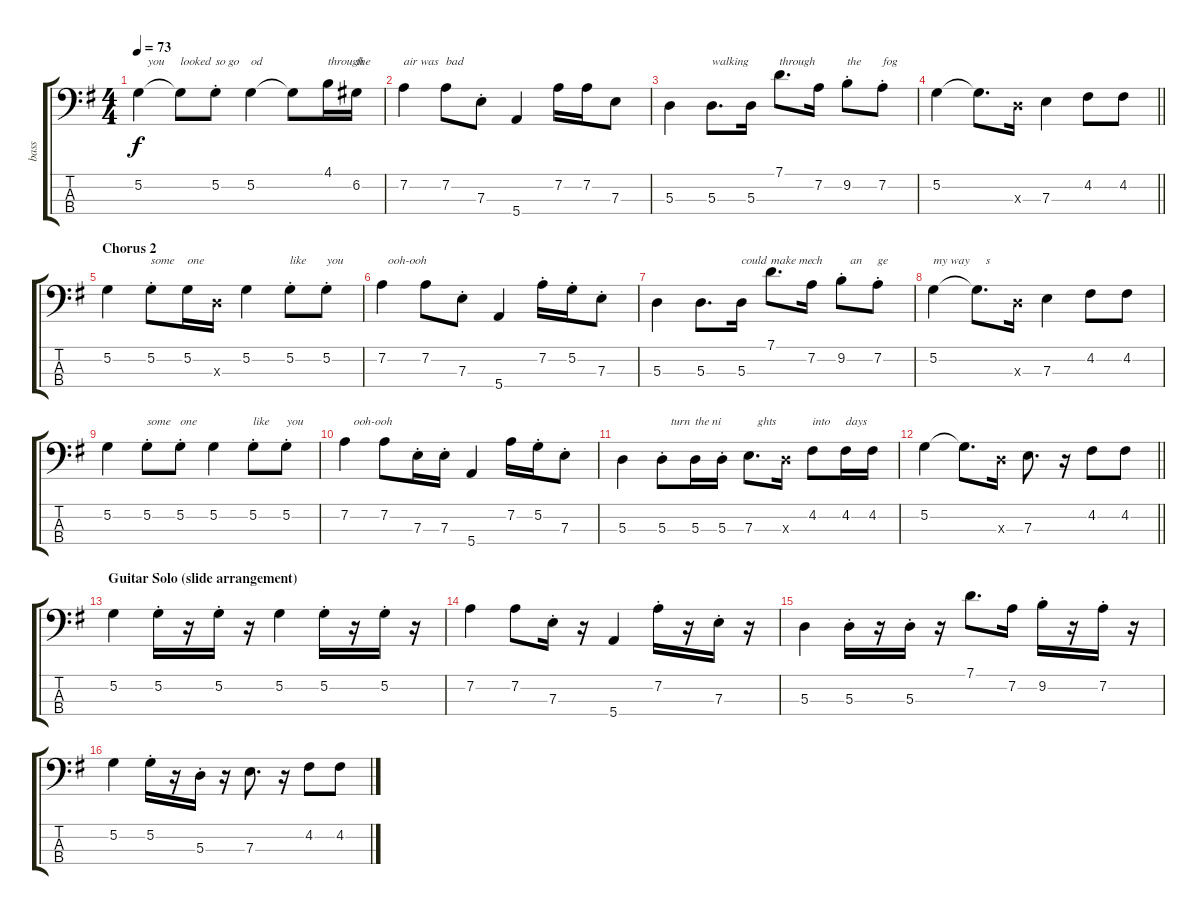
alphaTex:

\track ("bass" "bass") {instrument electricbassfinger}
\staff {score tabs}
\tuning (G2 D2 A1 E1) {hide}
\ts (4 4)
\tempo 73
\clef f4
\ks g
5.2.4{txt "   you" dy f} 5.2{t}.8{txt "looked"} 5.2{st}.8{txt "so go"} 5.2.4{txt "od"} 5.2{t}.8 4.1.16{txt "through"} 6.2.16{txt "the"} |
7.2.4{txt "air was"} 7.2.8{txt "bad"} 7.3{st}.8 5.4.4 7.2.16 7.2.16 7.3.8 |
5.3.4 5.3.8{d txt "walking"} 5.3.16 7.1.8{d txt "through"} 7.2.16 9.2{st}.8{txt "the"} 7.2{st}.8{txt "fog"} |
\barLineRight lightlight
5.2.4 5.2{t}.8{d} 5.3{x}.16 7.3.4 4.2.8 4.2.8 |
\section ("" "Chorus 2")
5.2.4 5.2{st}.8{txt "some"} 5.2.16{txt "one"} 5.3{x}.16 5.2.4 5.2{st}.8{txt "like"} 5.2{st}.8{txt "you"} |
7.2.4{txt "  ooh-ooh"} 7.2.8 7.3{st}.8 5.4.4 7.2{st}.16 5.2{st}.16 7.3{st}.8 |
5.3.4 5.3.8{d} 5.3.16{txt "could"} 7.1.8{d txt "make me"} 7.2.16{txt "ch"} 9.2{st}.8{txt "   an"} 7.2{st}.8{txt "ge"} |
5.2.4{txt "my way"} 5.2{t}.8{d txt "   s"} 5.3{x}.16 7.3.4 4.2.8 4.2.8 |
5.2.4 5.2{st}.8{txt "some"} 5.2{st}.8{txt "one"} 5.2.4 5.2{st}.8{txt "like"} 5.2{st}.8{txt "you"} |
7.2.4{txt "   ooh-ooh"} 7.2.8 7.3{st}.16 7.3{st}.16 5.4.4 7.2.16 5.2{st}.16 7.3{st}.8 |
5.3.4 5.3{st}.8{txt "   turn"} 5.3.16{txt "the ni"} 5.3{st}.16 7.3.8{d txt "   ghts"} 5.3{x}.16 4.2.8{txt "into"} 4.2.16{txt "days"} 4.2.16 |
\barLineRight lightlight
5.2.4 5.2{t}.8{d} 5.3{x}.16 7.3.8{d} r.16 4.2.8 4.2.8 |
\section ("" "Guitar Solo (slide arrangement)")
5.2.4 5.2{st}.16 r.16 5.2{st}.16 r.16 5.2.4 5.2{st}.16 r.16 5.2{st}.16 r.16 |
7.2.4 7.2.8 7.3{st}.16 r.16 5.4.4 7.2{st}.16 r.16 7.3{st}.16 r.16 |
5.3.4 5.3{st}.16 r.16 5.3{st}.16 r.16 7.1.8{d} 7.2.16 9.2{st}.16 r.16 7.2{st}.16 r.16 |
5.2.4 5.2{st}.16 r.16 5.3{st}.16 r.16 7.3.8{d} r.16 4.2.8 4.2.8
